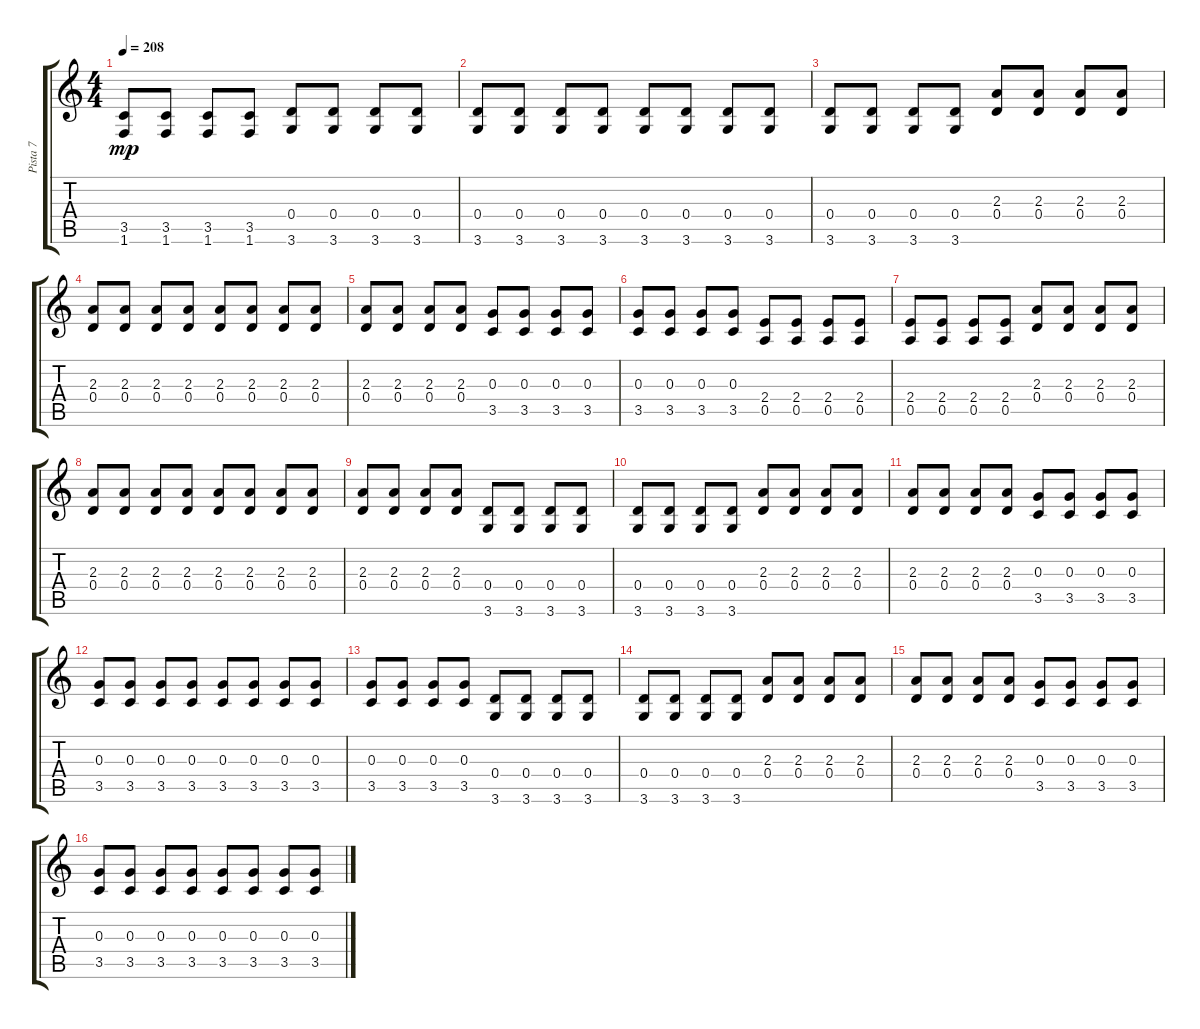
\track ("Pista 7" "Pista 7") {instrument distortionguitar}
\staff {score tabs}
\tuning (E4 B3 G3 D3 A2 E2) {hide}
\ts (4 4)
\tempo 208
\clef g2
\ks c
(3.5 1.6).8{dy mp} (3.5 1.6).8 (3.5 1.6).8 (3.5 1.6).8 (0.4 3.6).8 (0.4 3.6).8 (0.4 3.6).8 (0.4 3.6).8 |
(0.4 3.6).8 (0.4 3.6).8 (0.4 3.6).8 (0.4 3.6).8 (0.4 3.6).8 (0.4 3.6).8 (0.4 3.6).8 (0.4 3.6).8 |
(0.4 3.6).8 (0.4 3.6).8 (0.4 3.6).8 (0.4 3.6).8 (2.3 0.4).8 (2.3 0.4).8 (2.3 0.4).8 (2.3 0.4).8 |
(2.3 0.4).8 (2.3 0.4).8 (2.3 0.4).8 (2.3 0.4).8 (2.3 0.4).8 (2.3 0.4).8 (2.3 0.4).8 (2.3 0.4).8 |
(2.3 0.4).8 (2.3 0.4).8 (2.3 0.4).8 (2.3 0.4).8 (0.3 3.5).8 (0.3 3.5).8 (0.3 3.5).8 (0.3 3.5).8 |
(0.3 3.5).8 (0.3 3.5).8 (0.3 3.5).8 (0.3 3.5).8 (2.4 0.5).8 (2.4 0.5).8 (2.4 0.5).8 (2.4 0.5).8 |
(2.4 0.5).8 (2.4 0.5).8 (2.4 0.5).8 (2.4 0.5).8 (2.3 0.4).8 (2.3 0.4).8 (2.3 0.4).8 (2.3 0.4).8 |
(2.3 0.4).8 (2.3 0.4).8 (2.3 0.4).8 (2.3 0.4).8 (2.3 0.4).8 (2.3 0.4).8 (2.3 0.4).8 (2.3 0.4).8 |
(2.3 0.4).8 (2.3 0.4).8 (2.3 0.4).8 (2.3 0.4).8 (0.4 3.6).8 (0.4 3.6).8 (0.4 3.6).8 (0.4 3.6).8 |
(0.4 3.6).8 (0.4 3.6).8 (0.4 3.6).8 (0.4 3.6).8 (2.3 0.4).8 (2.3 0.4).8 (2.3 0.4).8 (2.3 0.4).8 |
(2.3 0.4).8 (2.3 0.4).8 (2.3 0.4).8 (2.3 0.4).8 (0.3 3.5).8 (0.3 3.5).8 (0.3 3.5).8 (0.3 3.5).8 |
(0.3 3.5).8 (0.3 3.5).8 (0.3 3.5).8 (0.3 3.5).8 (0.3 3.5).8 (0.3 3.5).8 (0.3 3.5).8 (0.3 3.5).8 |
(0.3 3.5).8 (0.3 3.5).8 (0.3 3.5).8 (0.3 3.5).8 (0.4 3.6).8 (0.4 3.6).8 (0.4 3.6).8 (0.4 3.6).8 |
(0.4 3.6).8 (0.4 3.6).8 (0.4 3.6).8 (0.4 3.6).8 (2.3 0.4).8 (2.3 0.4).8 (2.3 0.4).8 (2.3 0.4).8 |
(2.3 0.4).8 (2.3 0.4).8 (2.3 0.4).8 (2.3 0.4).8 (0.3 3.5).8 (0.3 3.5).8 (0.3 3.5).8 (0.3 3.5).8 |
(0.3 3.5).8 (0.3 3.5).8 (0.3 3.5).8 (0.3 3.5).8 (0.3 3.5).8 (0.3 3.5).8 (0.3 3.5).8 (0.3 3.5).8
